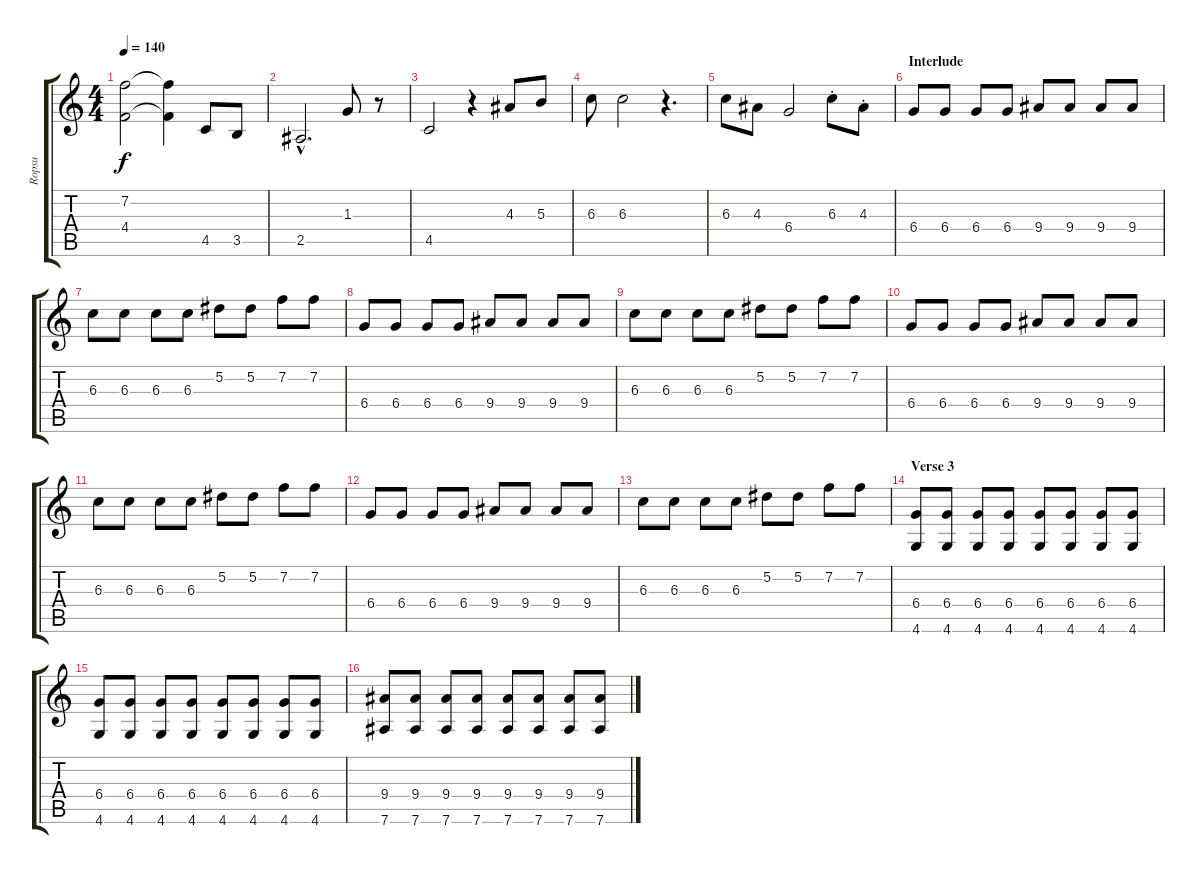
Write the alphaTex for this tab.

\track ("Ropsu" "Ropsu") {instrument overdrivenguitar}
\staff {score tabs}
\tuning (Eb4 Bb3 Gb3 Db3 Ab2 Eb2) {hide}
\ts (4 4)
\tempo 140
\clef g2
\ks c
(7.2 4.4).2{dy f} (7.2{t} 4.4{t}).4 4.5.8 3.5.8 |
2.5{hac}.2{d} 1.3.8 r.8 |
4.5.2 r.4 4.3.8 5.3.8 |
6.3.8 6.3.2 r.4{d} |
6.3.8 4.3.8 6.4.2 6.3{st}.8 4.3{st}.8 |
\section ("" "Interlude")
6.4.8 6.4.8 6.4.8 6.4.8 9.4.8 9.4.8 9.4.8 9.4.8 |
6.3.8 6.3.8 6.3.8 6.3.8 5.2.8 5.2.8 7.2.8 7.2.8 |
6.4.8 6.4.8 6.4.8 6.4.8 9.4.8 9.4.8 9.4.8 9.4.8 |
6.3.8 6.3.8 6.3.8 6.3.8 5.2.8 5.2.8 7.2.8 7.2.8 |
6.4.8 6.4.8 6.4.8 6.4.8 9.4.8 9.4.8 9.4.8 9.4.8 |
6.3.8 6.3.8 6.3.8 6.3.8 5.2.8 5.2.8 7.2.8 7.2.8 |
6.4.8 6.4.8 6.4.8 6.4.8 9.4.8 9.4.8 9.4.8 9.4.8 |
6.3.8 6.3.8 6.3.8 6.3.8 5.2.8 5.2.8 7.2.8 7.2.8 |
\section ("" "Verse 3")
(6.4 4.6).8 (6.4 4.6).8 (6.4 4.6).8 (6.4 4.6).8 (6.4 4.6).8 (6.4 4.6).8 (6.4 4.6).8 (6.4 4.6).8 |
(6.4 4.6).8 (6.4 4.6).8 (6.4 4.6).8 (6.4 4.6).8 (6.4 4.6).8 (6.4 4.6).8 (6.4 4.6).8 (6.4 4.6).8 |
(9.4 7.6).8 (9.4 7.6).8 (9.4 7.6).8 (9.4 7.6).8 (9.4 7.6).8 (9.4 7.6).8 (9.4 7.6).8 (9.4 7.6).8
